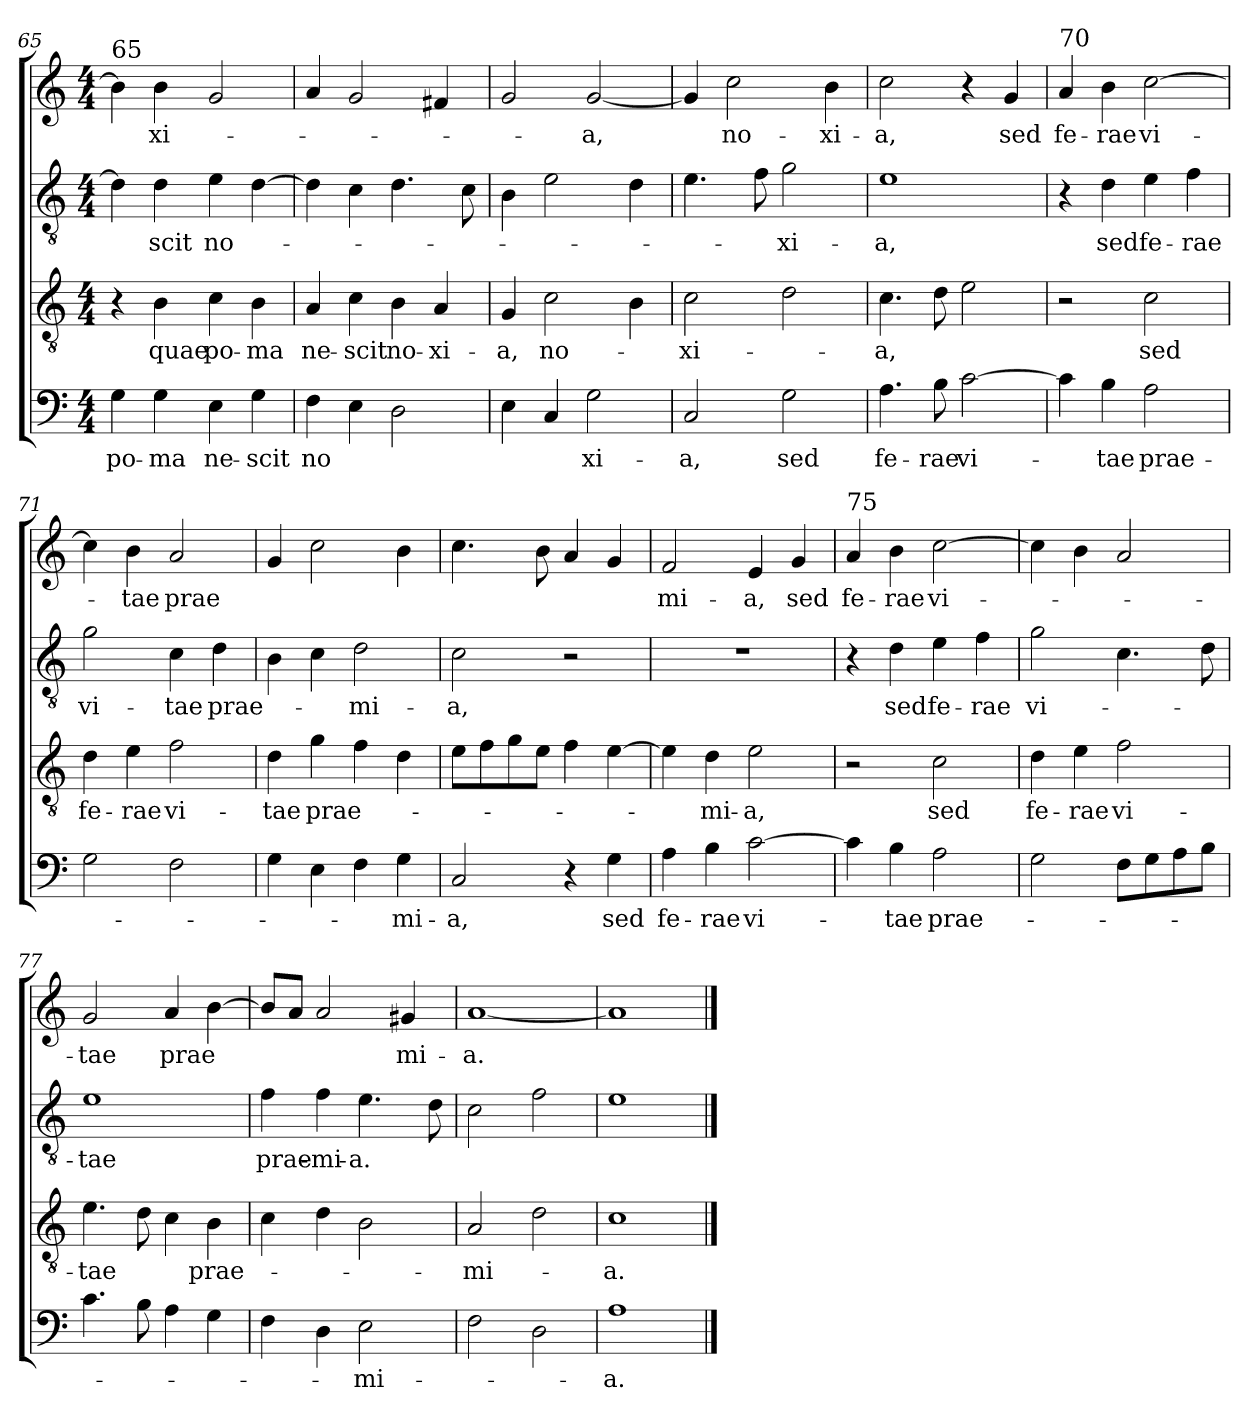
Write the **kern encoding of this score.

**kern	**text	**kern	**text	**kern	**text	**kern	**text
*part4	*part4	*part3	*part3	*part2	*part2	*part1	*part1
*staff4	*staff4	*staff3	*staff3	*staff2	*staff2	*staff1	*staff1
*clefF4	*	*clefGv2	*	*clefGv2	*	*clefG2	*
*k[]	*	*k[]	*	*k[]	*	*k[]	*
*C:	*	*C:	*	*C:	*	*C:	*
*M4/4	*	*M4/4	*	*M4/4	*	*M4/4	*
=65	=65	=65	=65	=65	=65	=65	=65
!	!	!	!	!	!	!LO:TX:a:t=65	!
!	!LO:LY:b	!	!	!	!	!	!
4G\	po-	4r	.	4d\]	.	4b\]	.
!	!LO:LY:b	!	!LO:LY:b	!	!LO:LY:b	!	!LO:LY:b
4G\	-ma	4B\	quae	4d\	-scit	4b\	-xi-
!	!LO:LY:b	!	!LO:LY:b	!	!LO:LY:b	!	!
4E\	ne-	4c\	po-	4e\	no-	2g/	.
!	!LO:LY:b	!	!LO:LY:b	!	!	!	!
4G\	-scit	4B\	-ma	[4d\	.	.	.
=66	=66	=66	=66	=66	=66	=66	=66
!	!LO:LY:b	!	!LO:LY:b	!	!	!	!
4F\	no	4A/	ne-	4d\]	.	4a/	.
!	!	!	!LO:LY:b	!	!	!	!
4E\	.	4c\	-scit	4c\	.	2g/	.
!	!	!	!LO:LY:b	!	!	!	!
2D\	.	4B\	no-	4.d\	.	.	.
!	!	!	!LO:LY:b	!	!	!	!
.	.	4A/	-xi-	.	.	4f#/	.
.	.	.	.	8c\	.	.	.
=67	=67	=67	=67	=67	=67	=67	=67
!	!	!	!LO:LY:b	!	!	!	!
4E\	.	4G/	-a,	4B\	.	2g/	.
!	!	!	!LO:LY:b	!	!	!	!
4C/	.	2c\	no-	2e\	.	.	.
!	!LO:LY:b	!	!	!	!	!	!LO:LY:b
2G\	xi-	.	.	.	.	[2g/	-a,
.	.	4B\	.	4d\	.	.	.
=68	=68	=68	=68	=68	=68	=68	=68
!	!LO:LY:b	!	!LO:LY:b	!	!	!	!
2C/	-a,	2c\	-xi-	4.e\	.	4g/]	.
!	!	!	!	!	!	!	!LO:LY:b
.	.	.	.	.	.	2cc\	no-
.	.	.	.	8f\	.	.	.
!	!LO:LY:b	!	!	!	!LO:LY:b	!	!
2G\	sed	2d\	.	2g\	-xi-	.	.
!	!	!	!	!	!	!	!LO:LY:b
.	.	.	.	.	.	4b\	-xi-
!!LO:LB:g=z
=69	=69	=69	=69	=69	=69	=69	=69
!	!LO:LY:b	!	!LO:LY:b	!	!LO:LY:b	!	!LO:LY:b
4.A\	fe-	4.c\	-­a,	1e	-­a,	2cc\	-­a,
!	!LO:LY:b	!	!	!	!	!	!
8B\	-rae	8d\	.	.	.	.	.
!	!LO:LY:b	!	!	!	!	!	!
[2c\	vi-	2e\	.	.	.	4r	.
!	!	!	!	!	!	!	!LO:LY:b
.	.	.	.	.	.	4g/	sed
=70	=70	=70	=70	=70	=70	=70	=70
!	!	!	!	!	!	!LO:TX:a:t=70	!
!	!	!	!	!	!	!	!LO:LY:b
4c\]	.	2r	.	4r	.	4a/	fe-
!	!LO:LY:b	!	!	!	!LO:LY:b	!	!LO:LY:b
4B\	-tae	.	.	4d\	sed	4b\	-rae
!	!LO:LY:b	!	!LO:LY:b	!	!LO:LY:b	!	!LO:LY:b
2A\	prae-	2c\	sed	4e\	fe-	[2cc\	vi-
!	!	!	!	!	!LO:LY:b	!	!
.	.	.	.	4f\	-rae	.	.
=71	=71	=71	=71	=71	=71	=71	=71
!	!	!	!LO:LY:b	!	!LO:LY:b	!	!
2G\	.	4d\	fe-	2g\	vi-	4cc\]	.
!	!	!	!LO:LY:b	!	!	!	!LO:LY:b
.	.	4e\	-rae	.	.	4b\	-tae
!	!	!	!LO:LY:b	!	!LO:LY:b	!	!LO:LY:b
2F\	.	2f\	vi-	4c\	-tae	2a/	prae
!	!	!	!	!	!LO:LY:b	!	!
.	.	.	.	4d\	prae-	.	.
=72	=72	=72	=72	=72	=72	=72	=72
!	!	!	!LO:LY:b	!	!	!	!
4G\	.	4d\	-tae	4B\	.	4g/	.
!	!	!	!LO:LY:b	!	!	!	!
4E\	.	4g\	prae-	4c\	.	2cc\	.
!	!	!	!	!	!LO:LY:b	!	!
4F\	.	4f\	.	2d\	-mi-	.	.
!	!LO:LY:b	!	!	!	!	!	!
4G\	-mi-	4d\	.	.	.	4b\	.
=73	=73	=73	=73	=73	=73	=73	=73
!	!LO:LY:b	!	!	!	!LO:LY:b	!	!
2C/	-a,	8e\L	.	2c\	-a,	4.cc\	.
.	.	8f\	.	.	.	.	.
.	.	8g\	.	.	.	.	.
.	.	8e\J	.	.	.	8b\	.
4r	.	4f\	.	2r	.	4a/	.
!	!LO:LY:b	!	!	!	!	!	!
4G\	sed	[4e\	.	.	.	4g/	.
=74	=74	=74	=74	=74	=74	=74	=74
!	!LO:LY:b	!	!	!	!	!	!LO:LY:b
4A\	fe-	4e\]	.	1r	.	2f/	mi-
!	!LO:LY:b	!	!LO:LY:b	!	!	!	!
4B\	-rae	4d\	-mi-	.	.	.	.
!	!LO:LY:b	!	!LO:LY:b	!	!	!	!LO:LY:b
[2c\	vi-	2e\	-a,	.	.	4e/	-a,
!	!	!	!	!	!	!	!LO:LY:b
.	.	.	.	.	.	4g/	sed
!!LO:LB:g=z
=75	=75	=75	=75	=75	=75	=75	=75
!	!	!	!	!	!	!LO:TX:a:t=75	!
!	!	!	!	!	!	!	!LO:LY:b
4c\]	.	2r	.	4r	.	4a/	fe-
!	!LO:LY:b	!	!	!	!LO:LY:b	!	!LO:LY:b
4B\	-tae	.	.	4d\	sed	4b\	-rae
!	!LO:LY:b	!	!LO:LY:b	!	!LO:LY:b	!	!LO:LY:b
2A\	prae-	2c\	sed	4e\	fe-	[2cc\	vi-
!	!	!	!	!	!LO:LY:b	!	!
.	.	.	.	4f\	-rae	.	.
=76	=76	=76	=76	=76	=76	=76	=76
!	!	!	!LO:LY:b	!	!LO:LY:b	!	!
2G\	.	4d\	fe-	2g\	vi-	4cc\]	.
!	!	!	!LO:LY:b	!	!	!	!
.	.	4e\	-rae	.	.	4b\	.
!	!	!	!LO:LY:b	!	!	!	!
8F\L	.	2f\	vi-	4.c\	.	2a/	.
8G\	.	.	.	.	.	.	.
8A\	.	.	.	.	.	.	.
8B\J	.	.	.	8d\	.	.	.
=77	=77	=77	=77	=77	=77	=77	=77
!	!	!	!LO:LY:b	!	!LO:LY:b	!	!LO:LY:b
4.c\	.	4.e\	-tae	1e	-tae	2g/	-tae
8B\	.	8d\	.	.	.	.	.
!	!	!	!	!	!	!	!LO:LY:b
4A\	.	4c\	.	.	.	4a/	prae
!	!	!	!LO:LY:b	!	!	!	!
4G\	.	4B\	prae-	.	.	[4b\	.
=78	=78	=78	=78	=78	=78	=78	=78
!	!	!	!	!	!LO:LY:b	!	!
4F\	.	4c\	.	4f\	prae-	8b/L]	.
.	.	.	.	.	.	8a/J	.
!	!	!	!	!	!LO:LY:b	!	!
4D\	.	4d\	.	4f\	-mi-	2a/	.
!	!LO:LY:b	!	!	!	!LO:LY:b	!	!
2E\	-mi-	2B\	.	4.e\	-a.	.	.
!	!	!	!	!	!	!	!LO:LY:b
.	.	.	.	.	.	4g#/	mi-
.	.	.	.	8d\	.	.	.
=79	=79	=79	=79	=79	=79	=79	=79
!	!	!	!LO:LY:b	!	!	!	!LO:LY:b
2F\	.	2A/	-mi-	2c\	.	[1a	-a.
2D\	.	2d\	.	2f\	.	.	.
=80	=80	=80	=80	=80	=80	=80	=80
!	!LO:LY:b	!	!LO:LY:b	!	!	!	!
1A	-a.	1c	-a.	1e	.	1a]	.
==	==	==	==	==	==	==	==
*-	*-	*-	*-	*-	*-	*-	*-
